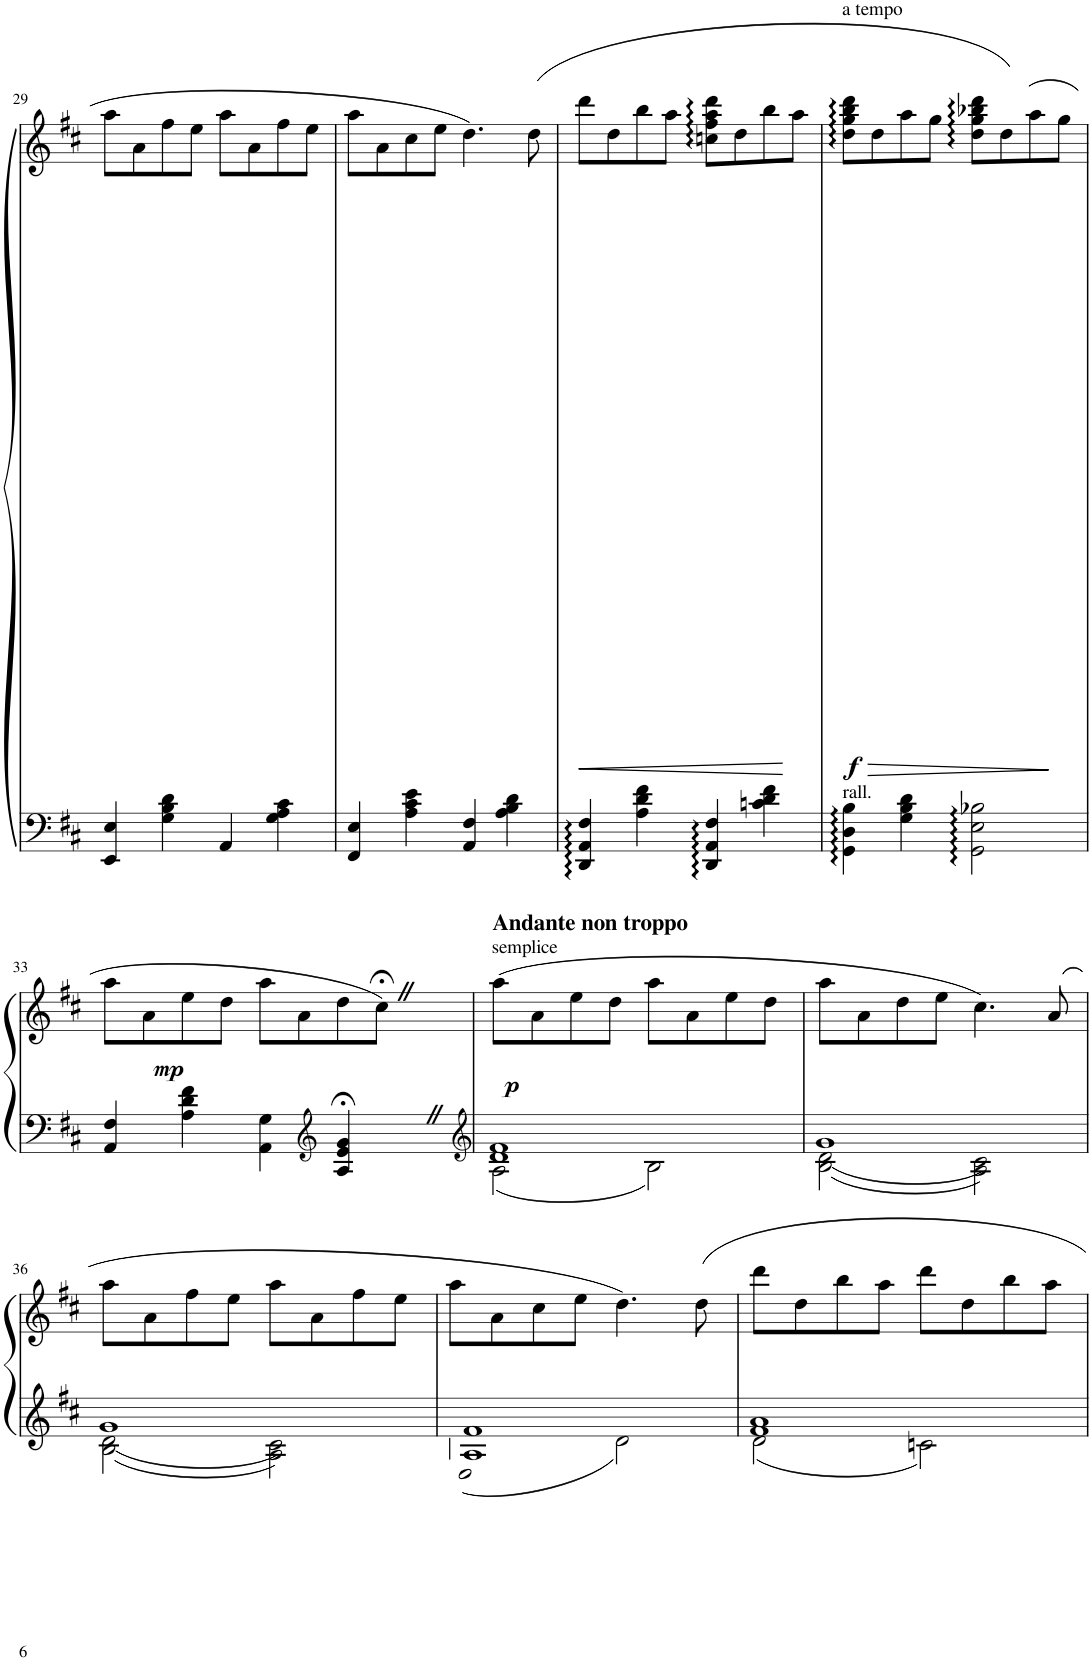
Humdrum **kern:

**kern	**kern	**dynam
*part1	*part1	*part1
*staff2	*staff1	*staff1/2
*I"Piano	*	*
*I'Pno	*	*
!!LO:PB:g=z
*clefF4	*clefG2	*
*k[f#c#]	*k[f#c#]	*
*M4/4	*M4/4	*
=29	=29	=29
4EE/ 4E/	8aa\L	.
.	8a\	.
4G\ 4B\ 4d\	8ff#\	.
.	8ee\J	.
4AA/	8aa\L	.
.	8a\	.
4G\ 4A\ 4c#\	8ff#\	.
.	8ee\J	.
=30	=30	=30
4FF#/ 4E/	8aa\L	.
.	8a\	.
4A\ 4c#\ 4e\	8cc#\	.
.	8ee\J	.
4AA/ 4F#/	4.dd\	.
4A\ 4B\ 4d\	.	.
.	(8dd\	.
=31	=31	=31
!	!	!LO:HP:b
4DD/ 4AA/ 4F#/	8ddd\L	<
.	8dd\	.
4A\ 4d\ 4f#\	8bb\	.
.	8aa\J	.
4DD/ 4AA/ 4F#/	8ccn\ 8ff#\ 8aa\ 8ddd\L	.
.	8dd\	.
4cn\ 4d\ 4f#\	8bb\	.
.	8aa\J	[
=32	=32	=32
!	!LO:TX:a:t=a tempo	!
!LO:TX:a:t=rall.	!	!
!	!	!LO:HP:b
!	!	!LO:DY:n=1:b
4GG\ 4D\ 4B\	8dd\ 8gg\ 8bb\ 8ddd\L	> f
.	8dd\	.
4G\ 4B\ 4d\	8aa\	.
.	8gg\J	.
2GG\ 2E\ 2B-X\	8dd\ 8gg\ 8bb-X\ 8ddd\L	.
.	8dd\)	.
.	(8aa\	.
.	8gg\J	]
!!LO:LB:g=z
=33	=33	=33
!	!	!LO:DY:b
4AA/ 4F#/	8aa\L	mp
.	8a\	.
4A\ 4d\ 4f#\	8ee\	.
.	8dd\J	.
4AA\ 4G\	8aa\L	.
.	8a\	.
*clefG2	*	*
4A/;<Z 4e/;<Z 4g/;<Z	8dd\	.
.	8cc#;<Z\J)	.
=34	=34	=34
*clefG2	*	*
*^	*	*
!	!	!LO:TX:a:B:t=Andante non troppo	!
!	!	!LO:TX:a:t=semplice	!
!	!	!	!LO:DY:b
1d 1f#	2A\	(8aa\L	p
.	.	8a\	.
.	.	8ee\	.
.	.	8dd\J	.
.	2B\	8aa\L	.
.	.	8a\	.
.	.	8ee\	.
.	.	8dd\J	.
=35	=35	=35	=35
1g	2B\ 2d\	8aa\L	.
.	.	8a\	.
.	.	8dd\	.
.	.	8ee\J	.
.	2A\ 2c#\	4.cc#\)	.
.	.	(8a/	.
!!LO:LB:g=z
=36	=36	=36	=36
1g	2B\ 2d\	8aa\L	.
.	.	8a\	.
.	.	8ff#\	.
.	.	8ee\J	.
.	2A\ 2c#\	8aa\L	.
.	.	8a\	.
.	.	8ff#\	.
.	.	8ee\J	.
=37	=37	=37	=37
1A 1f#	2e\	8aa\L	.
.	.	8a\	.
.	.	8cc#\	.
.	.	8ee\J	.
.	2d\	4.dd\)	.
.	.	8dd\	.
=38	=38	=38	=38
1f# 1a	2d\	8ddd\L	.
.	.	8dd\	.
.	.	8bb\	.
.	.	8aa\J	.
.	2cn\	8ddd\L	.
.	.	8dd\	.
.	.	8bb\	.
.	.	8aa\J	.
*v	*v	*	*
=	=	=
*-	*-	*-
